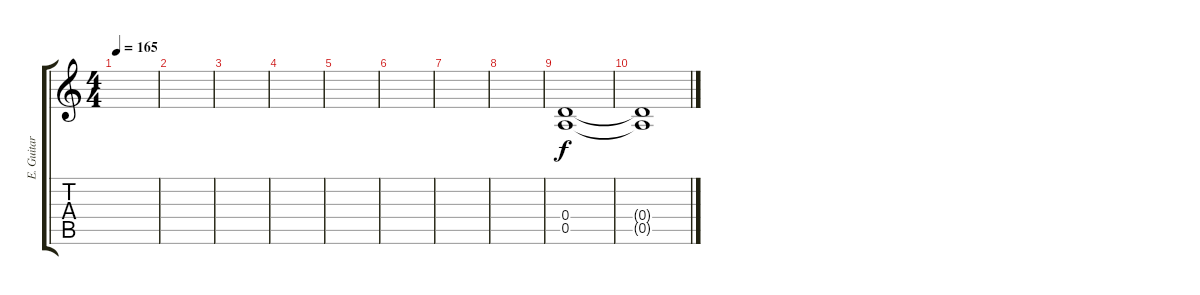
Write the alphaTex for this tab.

\track ("E. Guitar Lead" "E. Guitar ") {instrument overdrivenguitar}
\staff {score tabs}
\tuning (E4 B3 G3 D3 A2 E2) {hide}
\ts (4 4)
\tempo 165
\clef g2
\ks c
|
|
|
|
|
|
|
|
(0.4 0.5).1 |
(0.4{t} 0.5{t}).1{volume 0}
